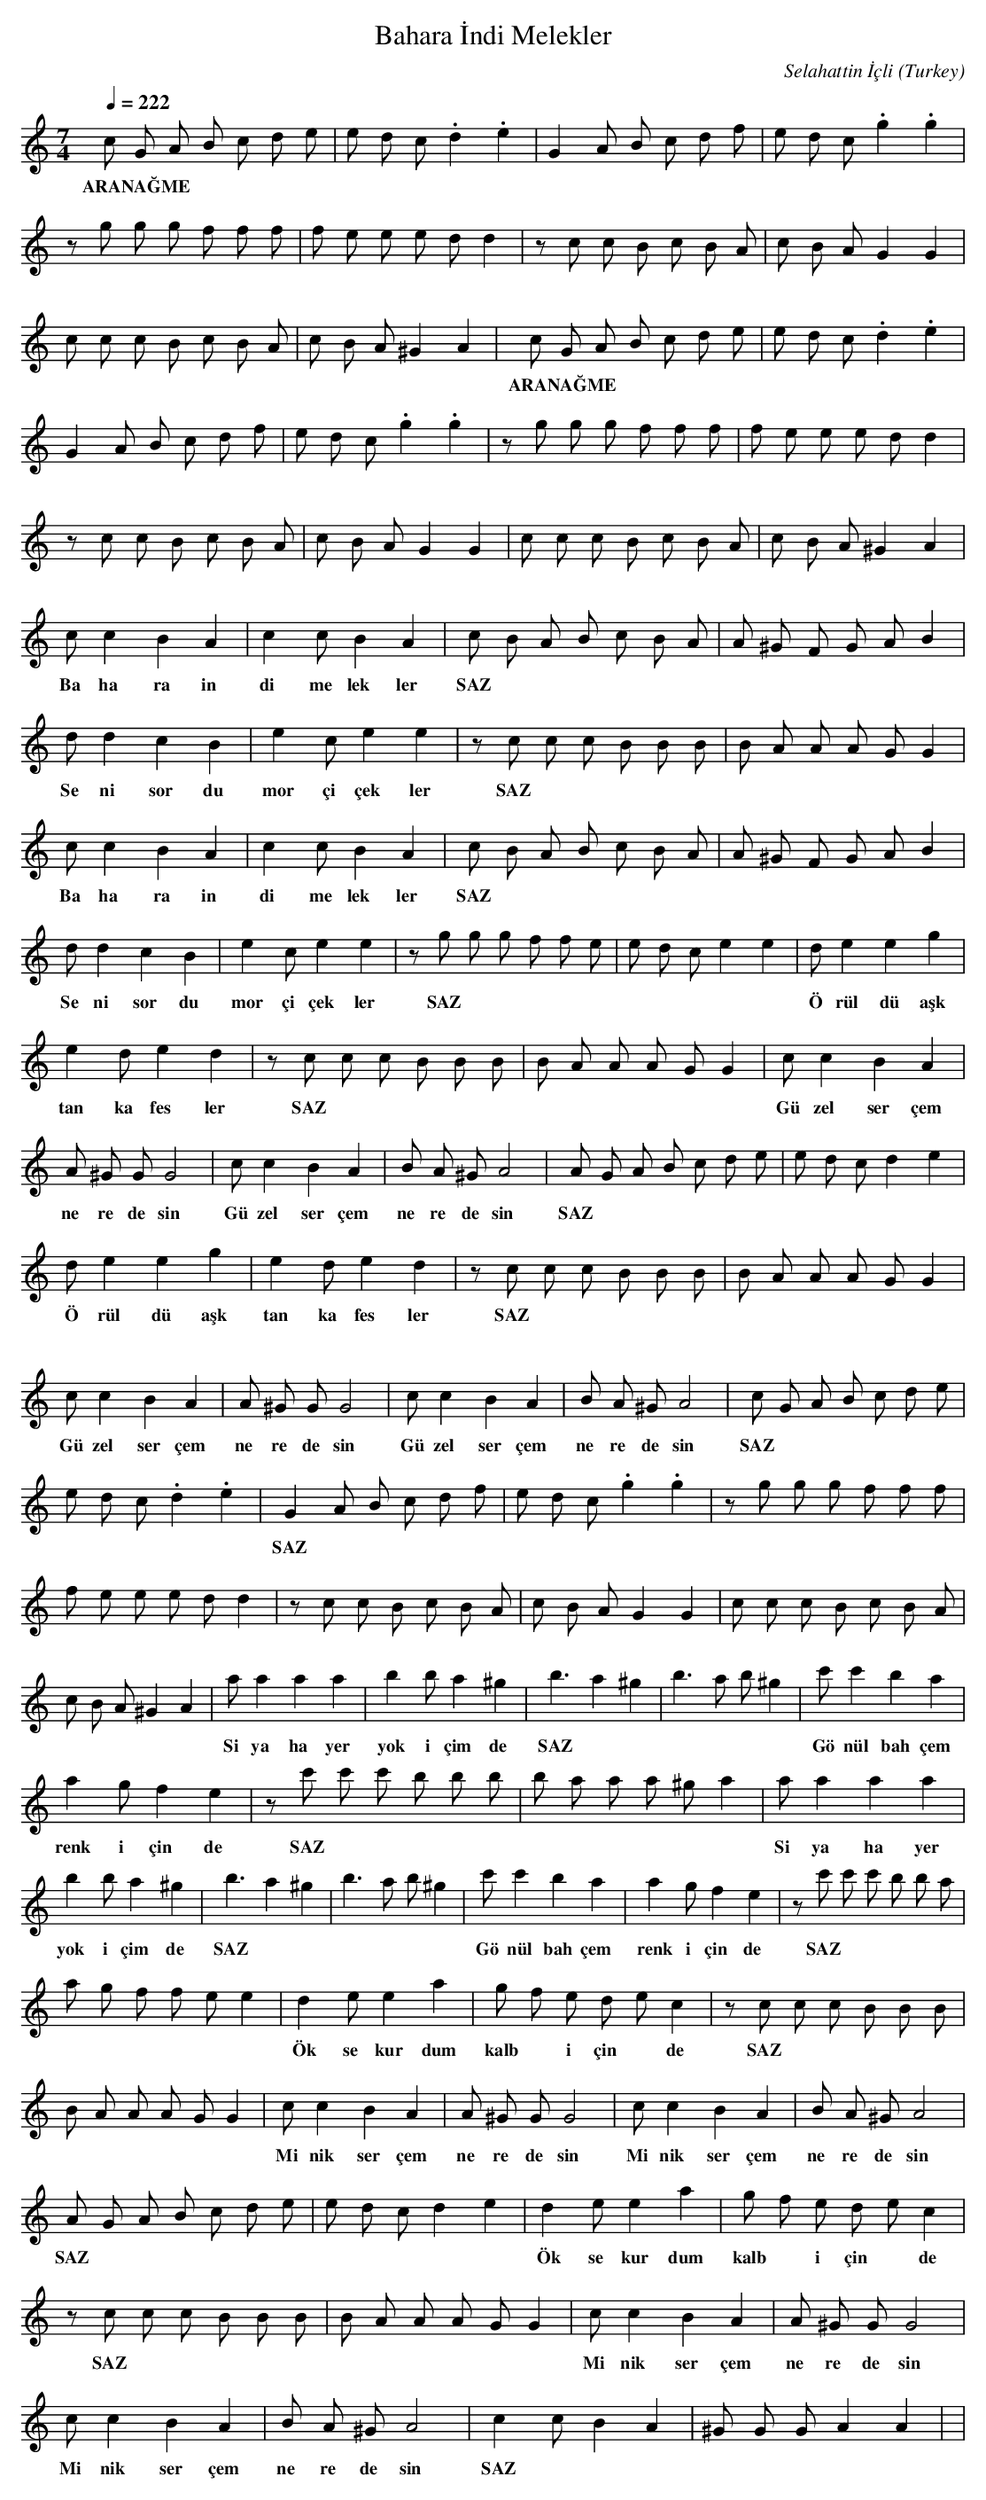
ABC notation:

X:1
T: Bahara İndi Melekler
C: Selahattin İçli
O: Turkey
M: 7/4
L: 1/16
K: C
Q: 1/4=222
c2 G2 A2 B2 c2 d2 e2  | e2 d2 c2 .d4 .e4  | \
w:  ARANAĞME  |   |
G4 A2 B2 c2 d2 f2  | e2 d2 c2 .g4 .g4  |
w:   |   |
z2 g2 g2 g2 f2 f2 f2  | f2 e2 e2 e2 d2 d4  | \
w:   |   |
z2 c2 c2 B2 c2 B2 A2  | c2 B2 A2 G4 G4  |
w:   |   |
c2 c2 c2 B2 c2 B2 A2  | c2 B2 A2 ^G4 A4  | \
w:   |   |
c2 G2 A2 B2 c2 d2 e2  | e2 d2 c2 .d4 .e4  |
w:  ARANAĞME  |   |
G4 A2 B2 c2 d2 f2  | e2 d2 c2 .g4 .g4  | \
w:   |   |
z2 g2 g2 g2 f2 f2 f2  | f2 e2 e2 e2 d2 d4  |
w:   |   |
z2 c2 c2 B2 c2 B2 A2  | c2 B2 A2 G4 G4  | \
w:   |   |
c2 c2 c2 B2 c2 B2 A2  | c2 B2 A2 ^G4 A4  |
w:   |   |
c2 c4 B4 A4  | c4 c2 B4 A4  | c2 B2 A2 B2 c2 B2 A2  | \
w:  Ba ha ra  in  |  di  me lek ler    |  SAZ  |
A2 ^G2 F2 G2 A2 B4  |
w:   |
d2 d4 c4 B4  | e4 c2 e4 e4  | z2 c2 c2 c2 B2 B2 B2  | \
w:  Se ni  sor du   |  mor  çi çek ler    |  SAZ  |
B2 A2 A2 A2 G2 G4  |
w:   |
c2 c4 B4 A4  | c4 c2 B4 A4  | c2 B2 A2 B2 c2 B2 A2  | \
w:  Ba ha ra  in  |  di  me lek ler    |  SAZ  |
A2 ^G2 F2 G2 A2 B4  |
w:   |
d2 d4 c4 B4  | e4 c2 e4 e4  | z2 g2 g2 g2 f2 f2 e2  | \
w:  Se ni  sor du   |  mor  çi çek ler    |  SAZ  |
e2 d2 c2 e4 e4  | d2 e4 e4 g4  |
w:   |  Ö rül dü  aşk  |
e4 d2 e4 d4  | z2 c2 c2 c2 B2 B2 B2  | \
w:  tan  ka fes ler    |  SAZ  |
B2 A2 A2 A2 G2 G4  | c2 c4 B4 A4  |
w:   |  Gü zel  ser çem   |
A2 ^G2 G2 G8  | c2 c4 B4 A4  | B2 A2 ^G2 A8  | \
w:  ne re de sin    |  Gü zel  ser çem   |  ne re de sin    |
A2 G2 A2 B2 c2 d2 e2  | e2 d2 c2 d4 e4  |
w:  SAZ  |   |
d2 e4 e4 g4  | e4 d2 e4 d4  | z2 c2 c2 c2 B2 B2 B2  | \
w:  Ö rül dü  aşk  |  tan  ka fes ler    |  SAZ  |
B2 A2 A2 A2 G2 G4  |
w:   |
c2 c4 B4 A4  | A2 ^G2 G2 G8  | c2 c4 B4 A4  | \
w:  Gü zel  ser çem   |  ne re de sin    |  Gü zel  ser çem   |
B2 A2 ^G2 A8  | c2 G2 A2 B2 c2 d2 e2  |
w:  ne re de sin    |  SAZ  |
e2 d2 c2 .d4 .e4  | G4 A2 B2 c2 d2 f2  | \
w:   |  SAZ  |
e2 d2 c2 .g4 .g4  | z2 g2 g2 g2 f2 f2 f2  |
w:   |   |
f2 e2 e2 e2 d2 d4  | z2 c2 c2 B2 c2 B2 A2  | \
w:   |   |
c2 B2 A2 G4 G4  | c2 c2 c2 B2 c2 B2 A2  |
w:   |   |
c2 B2 A2 ^G4 A4  | a2 a4 a4 a4  | b4 b2 a4 ^g4  | \
w:   |  Si ya ha  yer   |  yok  i çim de    |
b6 a4 ^g4  | b6 a2 b2 ^g4  | c'2 c'4 b4 a4  |
w:  SAZ  |   |  Gö nül  bah çem   |
a4 g2 f4 e4  | z2 c'2 c'2 c'2 b2 b2 b2  | \
w:  renk  i çin de    |  SAZ  |
b2 a2 a2 a2 ^g2 a4  | a2 a4 a4 a4  |
w:   |  Si ya ha  yer   |
b4 b2 a4 ^g4  | b6 a4 ^g4  | b6 a2 b2 ^g4  | \
w:  yok  i çim de    |  SAZ  |   |
c'2 c'4 b4 a4  | a4 g2 f4 e4  | z2 c'2 c'2 c'2 b2 b2 a2  |
w:  Gö nül  bah çem   |  renk  i çin de    |  SAZ  |
a2 g2 f2 f2 e2 e4  | d4 e2 e4 a4  | g2 f2 e2 d2 e2 c4  | \
w:   |  Ök se  kur dum   |  kalb  *  i çin *  de    |
z2 c2 c2 c2 B2 B2 B2  |
w:  SAZ  |
B2 A2 A2 A2 G2 G4  | c2 c4 B4 A4  | A2 ^G2 G2 G8  | \
w:   |  Mi nik  ser çem   |  ne re de sin    |
c2 c4 B4 A4  | B2 A2 ^G2 A8  |
w:  Mi nik  ser çem   |  ne re de sin    |
A2 G2 A2 B2 c2 d2 e2  | e2 d2 c2 d4 e4  | \
w:  SAZ  |   |
d4 e2 e4 a4  | g2 f2 e2 d2 e2 c4  |
w:  Ök se  kur dum   |  kalb  *  i çin *  de    |
z2 c2 c2 c2 B2 B2 B2  | B2 A2 A2 A2 G2 G4  | \
w:  SAZ  |   |
c2 c4 B4 A4  | A2 ^G2 G2 G8  |
w:  Mi nik  ser çem   |  ne re de sin    |
c2 c4 B4 A4  | B2 A2 ^G2 A8  | c4 c2 B4 A4  | \
w:  Mi nik  ser çem   |  ne re de sin    |  SAZ  |
^G2 G2 G2 A4 A4  | |
